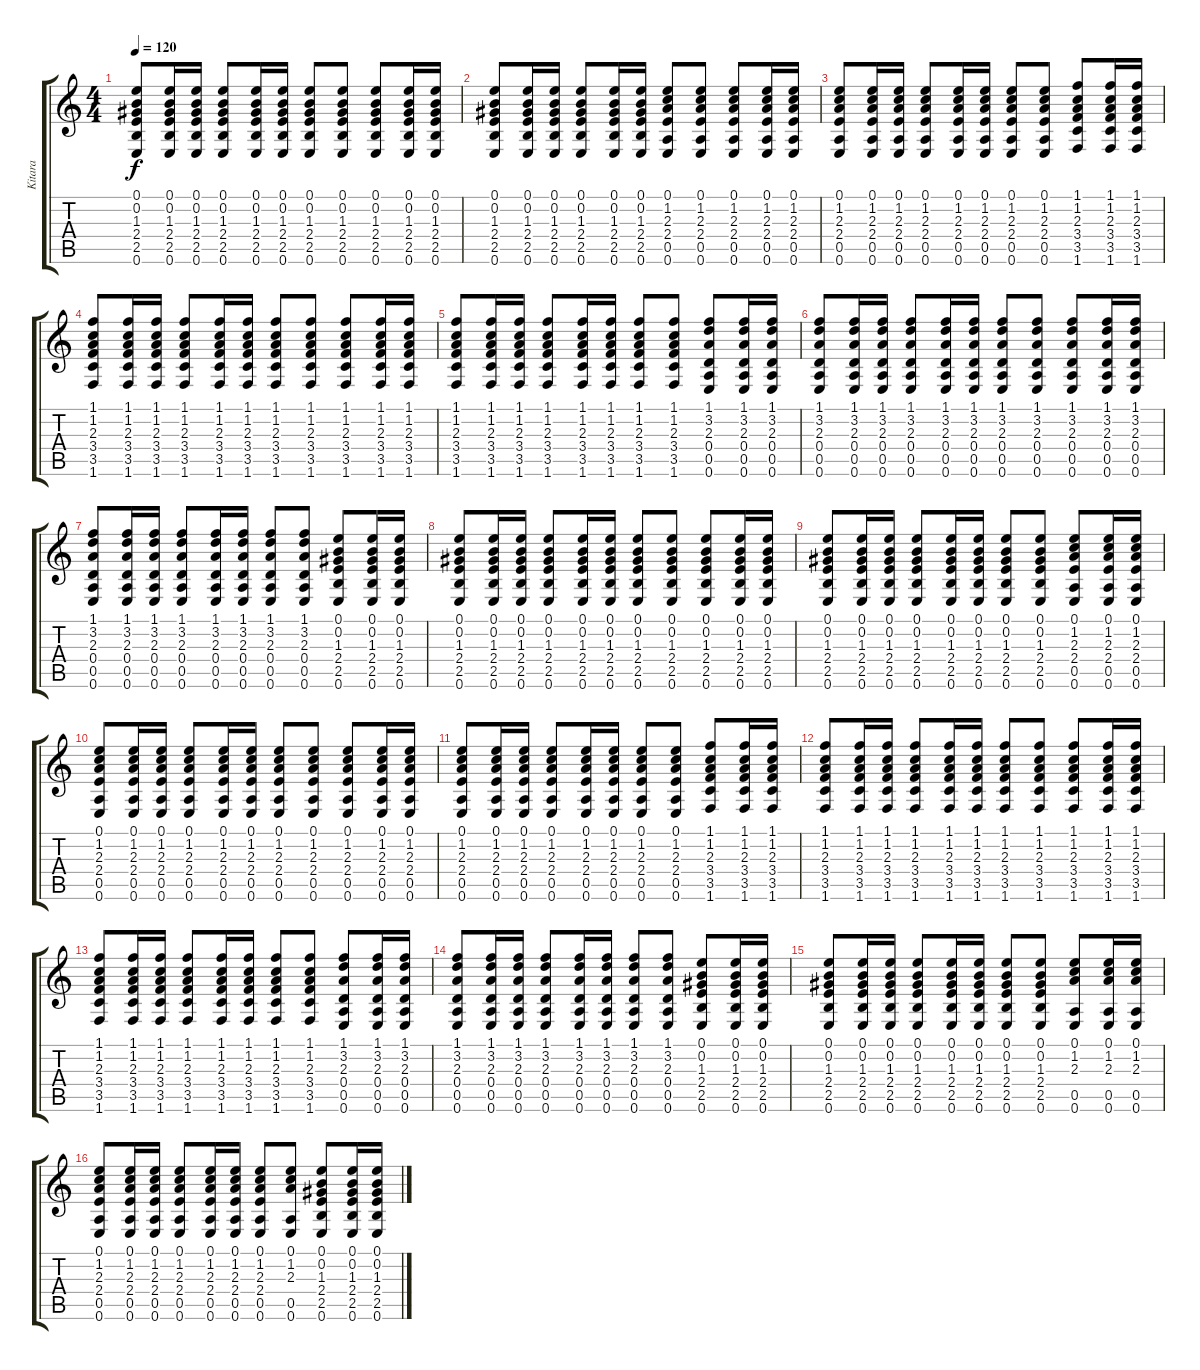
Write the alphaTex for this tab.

\track ("Kitara" "Kitara") {instrument electricguitarmuted}
\staff {score tabs}
\tuning (E4 B3 G3 D3 A2 E2) {hide}
\ts (4 4)
\tempo 120
\clef g2
\ks c
(0.1 0.2 1.3 2.4 2.5 0.6).8{dy f} (0.1 0.2 1.3 2.4 2.5 0.6).16 (0.1 0.2 1.3 2.4 2.5 0.6).16 (0.1 0.2 1.3 2.4 2.5 0.6).8 (0.1 0.2 1.3 2.4 2.5 0.6).16 (0.1 0.2 1.3 2.4 2.5 0.6).16 (0.1 0.2 1.3 2.4 2.5 0.6).8 (0.1 0.2 1.3 2.4 2.5 0.6).8 (0.1 0.2 1.3 2.4 2.5 0.6).8 (0.1 0.2 1.3 2.4 2.5 0.6).16 (0.1 0.2 1.3 2.4 2.5 0.6).16 |
(0.1 0.2 1.3 2.4 2.5 0.6).8 (0.1 0.2 1.3 2.4 2.5 0.6).16 (0.1 0.2 1.3 2.4 2.5 0.6).16 (0.1 0.2 1.3 2.4 2.5 0.6).8 (0.1 0.2 1.3 2.4 2.5 0.6).16 (0.1 0.2 1.3 2.4 2.5 0.6).16 (0.1 1.2 2.3 2.4 0.5 0.6).8 (0.1 1.2 2.3 2.4 0.5 0.6).8 (0.1 1.2 2.3 2.4 0.5 0.6).8 (0.1 1.2 2.3 2.4 0.5 0.6).16 (0.1 1.2 2.3 2.4 0.5 0.6).16 |
(0.1 1.2 2.3 2.4 0.5 0.6).8 (0.1 1.2 2.3 2.4 0.5 0.6).16 (0.1 1.2 2.3 2.4 0.5 0.6).16 (0.1 1.2 2.3 2.4 0.5 0.6).8 (0.1 1.2 2.3 2.4 0.5 0.6).16 (0.1 1.2 2.3 2.4 0.5 0.6).16 (0.1 1.2 2.3 2.4 0.5 0.6).8 (0.1 1.2 2.3 2.4 0.5 0.6).8 (1.1 1.2 2.3 3.4 3.5 1.6).8 (1.1 1.2 2.3 3.4 3.5 1.6).16 (1.1 1.2 2.3 3.4 3.5 1.6).16 |
(1.1 1.2 2.3 3.4 3.5 1.6).8 (1.1 1.2 2.3 3.4 3.5 1.6).16 (1.1 1.2 2.3 3.4 3.5 1.6).16 (1.1 1.2 2.3 3.4 3.5 1.6).8 (1.1 1.2 2.3 3.4 3.5 1.6).16 (1.1 1.2 2.3 3.4 3.5 1.6).16 (1.1 1.2 2.3 3.4 3.5 1.6).8 (1.1 1.2 2.3 3.4 3.5 1.6).8 (1.1 1.2 2.3 3.4 3.5 1.6).8 (1.1 1.2 2.3 3.4 3.5 1.6).16 (1.1 1.2 2.3 3.4 3.5 1.6).16 |
(1.1 1.2 2.3 3.4 3.5 1.6).8 (1.1 1.2 2.3 3.4 3.5 1.6).16 (1.1 1.2 2.3 3.4 3.5 1.6).16 (1.1 1.2 2.3 3.4 3.5 1.6).8 (1.1 1.2 2.3 3.4 3.5 1.6).16 (1.1 1.2 2.3 3.4 3.5 1.6).16 (1.1 1.2 2.3 3.4 3.5 1.6).8 (1.1 1.2 2.3 3.4 3.5 1.6).8 (1.1 3.2 2.3 0.4 0.5 0.6).8 (1.1 3.2 2.3 0.4 0.5 0.6).16 (1.1 3.2 2.3 0.4 0.5 0.6).16 |
(1.1 3.2 2.3 0.4 0.5 0.6).8 (1.1 3.2 2.3 0.4 0.5 0.6).16 (1.1 3.2 2.3 0.4 0.5 0.6).16 (1.1 3.2 2.3 0.4 0.5 0.6).8 (1.1 3.2 2.3 0.4 0.5 0.6).16 (1.1 3.2 2.3 0.4 0.5 0.6).16 (1.1 3.2 2.3 0.4 0.5 0.6).8 (1.1 3.2 2.3 0.4 0.5 0.6).8 (1.1 3.2 2.3 0.4 0.5 0.6).8 (1.1 3.2 2.3 0.4 0.5 0.6).16 (1.1 3.2 2.3 0.4 0.5 0.6).16 |
(1.1 3.2 2.3 0.4 0.5 0.6).8 (1.1 3.2 2.3 0.4 0.5 0.6).16 (1.1 3.2 2.3 0.4 0.5 0.6).16 (1.1 3.2 2.3 0.4 0.5 0.6).8 (1.1 3.2 2.3 0.4 0.5 0.6).16 (1.1 3.2 2.3 0.4 0.5 0.6).16 (1.1 3.2 2.3 0.4 0.5 0.6).8 (1.1 3.2 2.3 0.4 0.5 0.6).8 (0.1 0.2 1.3 2.4 2.5 0.6).8 (0.1 0.2 1.3 2.4 2.5 0.6).16 (0.1 0.2 1.3 2.4 2.5 0.6).16 |
(0.1 0.2 1.3 2.4 2.5 0.6).8 (0.1 0.2 1.3 2.4 2.5 0.6).16 (0.1 0.2 1.3 2.4 2.5 0.6).16 (0.1 0.2 1.3 2.4 2.5 0.6).8 (0.1 0.2 1.3 2.4 2.5 0.6).16 (0.1 0.2 1.3 2.4 2.5 0.6).16 (0.1 0.2 1.3 2.4 2.5 0.6).8 (0.1 0.2 1.3 2.4 2.5 0.6).8 (0.1 0.2 1.3 2.4 2.5 0.6).8 (0.1 0.2 1.3 2.4 2.5 0.6).16 (0.1 0.2 1.3 2.4 2.5 0.6).16 |
(0.1 0.2 1.3 2.4 2.5 0.6).8 (0.1 0.2 1.3 2.4 2.5 0.6).16 (0.1 0.2 1.3 2.4 2.5 0.6).16 (0.1 0.2 1.3 2.4 2.5 0.6).8 (0.1 0.2 1.3 2.4 2.5 0.6).16 (0.1 0.2 1.3 2.4 2.5 0.6).16 (0.1 0.2 1.3 2.4 2.5 0.6).8 (0.1 0.2 1.3 2.4 2.5 0.6).8 (0.1 1.2 2.3 2.4 0.5 0.6).8 (0.1 1.2 2.3 2.4 0.5 0.6).16 (0.1 1.2 2.3 2.4 0.5 0.6).16 |
(0.1 1.2 2.3 2.4 0.5 0.6).8 (0.1 1.2 2.3 2.4 0.5 0.6).16 (0.1 1.2 2.3 2.4 0.5 0.6).16 (0.1 1.2 2.3 2.4 0.5 0.6).8 (0.1 1.2 2.3 2.4 0.5 0.6).16 (0.1 1.2 2.3 2.4 0.5 0.6).16 (0.1 1.2 2.3 2.4 0.5 0.6).8 (0.1 1.2 2.3 2.4 0.5 0.6).8 (0.1 1.2 2.3 2.4 0.5 0.6).8 (0.1 1.2 2.3 2.4 0.5 0.6).16 (0.1 1.2 2.3 2.4 0.5 0.6).16 |
(0.1 1.2 2.3 2.4 0.5 0.6).8 (0.1 1.2 2.3 2.4 0.5 0.6).16 (0.1 1.2 2.3 2.4 0.5 0.6).16 (0.1 1.2 2.3 2.4 0.5 0.6).8 (0.1 1.2 2.3 2.4 0.5 0.6).16 (0.1 1.2 2.3 2.4 0.5 0.6).16 (0.1 1.2 2.3 2.4 0.5 0.6).8 (0.1 1.2 2.3 2.4 0.5 0.6).8 (1.1 1.2 2.3 3.4 3.5 1.6).8 (1.1 1.2 2.3 3.4 3.5 1.6).16 (1.1 1.2 2.3 3.4 3.5 1.6).16 |
(1.1 1.2 2.3 3.4 3.5 1.6).8 (1.1 1.2 2.3 3.4 3.5 1.6).16 (1.1 1.2 2.3 3.4 3.5 1.6).16 (1.1 1.2 2.3 3.4 3.5 1.6).8 (1.1 1.2 2.3 3.4 3.5 1.6).16 (1.1 1.2 2.3 3.4 3.5 1.6).16 (1.1 1.2 2.3 3.4 3.5 1.6).8 (1.1 1.2 2.3 3.4 3.5 1.6).8 (1.1 1.2 2.3 3.4 3.5 1.6).8 (1.1 1.2 2.3 3.4 3.5 1.6).16 (1.1 1.2 2.3 3.4 3.5 1.6).16 |
(1.1 1.2 2.3 3.4 3.5 1.6).8 (1.1 1.2 2.3 3.4 3.5 1.6).16 (1.1 1.2 2.3 3.4 3.5 1.6).16 (1.1 1.2 2.3 3.4 3.5 1.6).8 (1.1 1.2 2.3 3.4 3.5 1.6).16 (1.1 1.2 2.3 3.4 3.5 1.6).16 (1.1 1.2 2.3 3.4 3.5 1.6).8 (1.1 1.2 2.3 3.4 3.5 1.6).8 (1.1 3.2 2.3 0.4 0.5 0.6).8 (1.1 3.2 2.3 0.4 0.5 0.6).16 (1.1 3.2 2.3 0.4 0.5 0.6).16 |
(1.1 3.2 2.3 0.4 0.5 0.6).8 (1.1 3.2 2.3 0.4 0.5 0.6).16 (1.1 3.2 2.3 0.4 0.5 0.6).16 (1.1 3.2 2.3 0.4 0.5 0.6).8 (1.1 3.2 2.3 0.4 0.5 0.6).16 (1.1 3.2 2.3 0.4 0.5 0.6).16 (1.1 3.2 2.3 0.4 0.5 0.6).8 (1.1 3.2 2.3 0.4 0.5 0.6).8 (0.1 0.2 1.3 2.4 2.5 0.6).8 (0.1 0.2 1.3 2.4 2.5 0.6).16 (0.1 0.2 1.3 2.4 2.5 0.6).16 |
(0.1 0.2 1.3 2.4 2.5 0.6).8 (0.1 0.2 1.3 2.4 2.5 0.6).16 (0.1 0.2 1.3 2.4 2.5 0.6).16 (0.1 0.2 1.3 2.4 2.5 0.6).8 (0.1 0.2 1.3 2.4 2.5 0.6).16 (0.1 0.2 1.3 2.4 2.5 0.6).16 (0.1 0.2 1.3 2.4 2.5 0.6).8 (0.1 0.2 1.3 2.4 2.5 0.6).8 (0.1 1.2 2.3 0.5 0.6).8 (0.1 1.2 2.3 0.5 0.6).16 (0.1 1.2 2.3 0.5 0.6).16 |
(0.1 1.2 2.3 2.4 0.5 0.6).8 (0.1 1.2 2.3 2.4 0.5 0.6).16 (0.1 1.2 2.3 2.4 0.5 0.6).16 (0.1 1.2 2.3 2.4 0.5 0.6).8 (0.1 1.2 2.3 2.4 0.5 0.6).16 (0.1 1.2 2.3 2.4 0.5 0.6).16 (0.1 1.2 2.3 2.4 0.5 0.6).8 (0.1 1.2 2.3 0.5 0.6).8 (0.1 0.2 1.3 2.4 2.5 0.6).8 (0.1 0.2 1.3 2.4 2.5 0.6).16 (0.1 0.2 1.3 2.4 2.5 0.6).16
